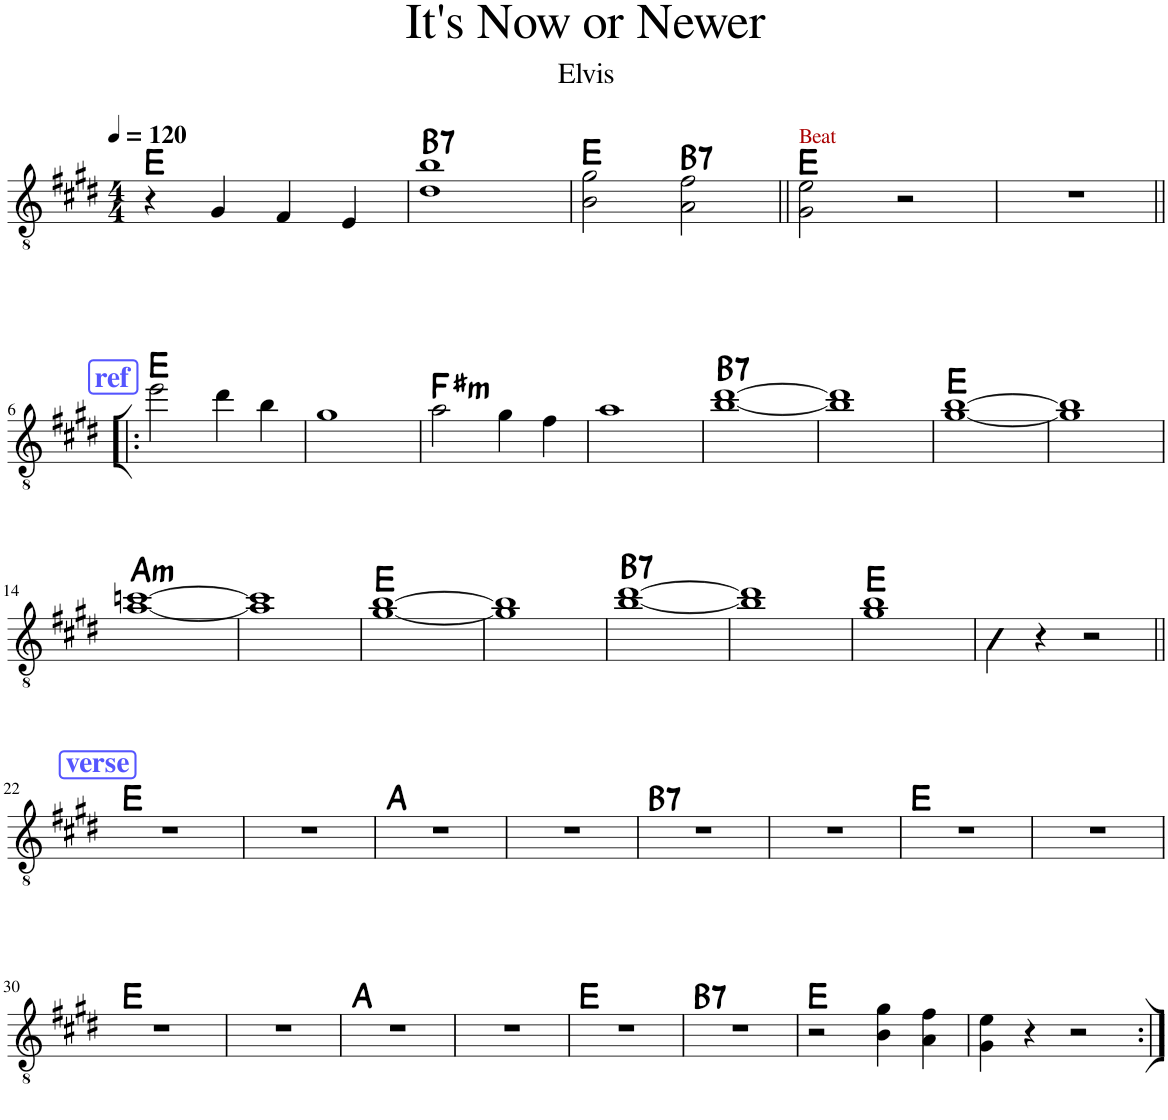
**kern	**harte
*part1	*part1
*staff1	*
*I"Classical Guitar	*
*I'Guit.	*
*clefGv2	*
*k[f#c#g#d#]	*
*M4/4	*
*MM120	*
=1	=1
4r	E:maj
4G#/	.
4F#/	.
4E/	.
=2	=2
!	!LO:H:kt=7
1d# 1b	B:7
=3	=3
2B\ 2g#\	E:maj
!	!LO:H:kt=7
2A\ 2f#\	B:7
=4||	=4||
!LO:TX:a:color=#AA0000:t=Beat	!
2G#\ 2e\	E:maj
2r	.
=5	=5
1r	.
!!LO:LB:g=z
!!LO:REH:place=s1:a:B:cj:color=#5555FF:fs=14:t=ref
=6!|:	=6!|:
2ee\	E:maj
4dd#\	.
4b\	.
=7	=7
1g#	.
=8	=8
!	!LO:H:kt=m
2a\	F#:min
4g#\	.
4f#\	.
=9	=9
1a	.
=10	=10
!	!LO:H:kt=7
[1b [1dd#	B:7
=11	=11
1b] 1dd#]	.
=12	=12
[1g# [1b	E:maj
=13	=13
1g#] 1b]	.
!!LO:LB:g=z
=14	=14
!	!LO:H:kt=m
[1a [1ccn	A:min
=15	=15
1a] 1cc]	.
=16	=16
[1g# [1b	E:maj
=17	=17
1g#] 1b]	.
=18	=18
!	!LO:H:kt=7
[1b [1dd#	B:7
=19	=19
1b] 1dd#]	.
=20	=20
1g# 1b	E:maj
=21	=21
4E\	.
4r	.
2r	.
!!LO:LB:g=z
!!LO:REH:place=s1:a:B:cj:color=#5555FF:fs=14:t=verse
=22||	=22||
1r	E:maj
=23	=23
1r	.
=24	=24
1r	A:maj
=25	=25
1r	.
=26	=26
!	!LO:H:kt=7
1r	B:7
=27	=27
1r	.
=28	=28
1r	E:maj
=29	=29
1r	.
!!LO:LB:g=z
=30	=30
1r	E:maj
=31	=31
1r	.
=32	=32
1r	A:maj
=33	=33
1r	.
=34	=34
1r	E:maj
=35	=35
!	!LO:H:kt=7
1r	B:7
=36	=36
2r	E:maj
4B\ 4g#\	.
4A\ 4f#\	.
=37	=37
4G#\ 4e\	.
4r	.
2r	.
=:|!	=:|!
*-	*-
